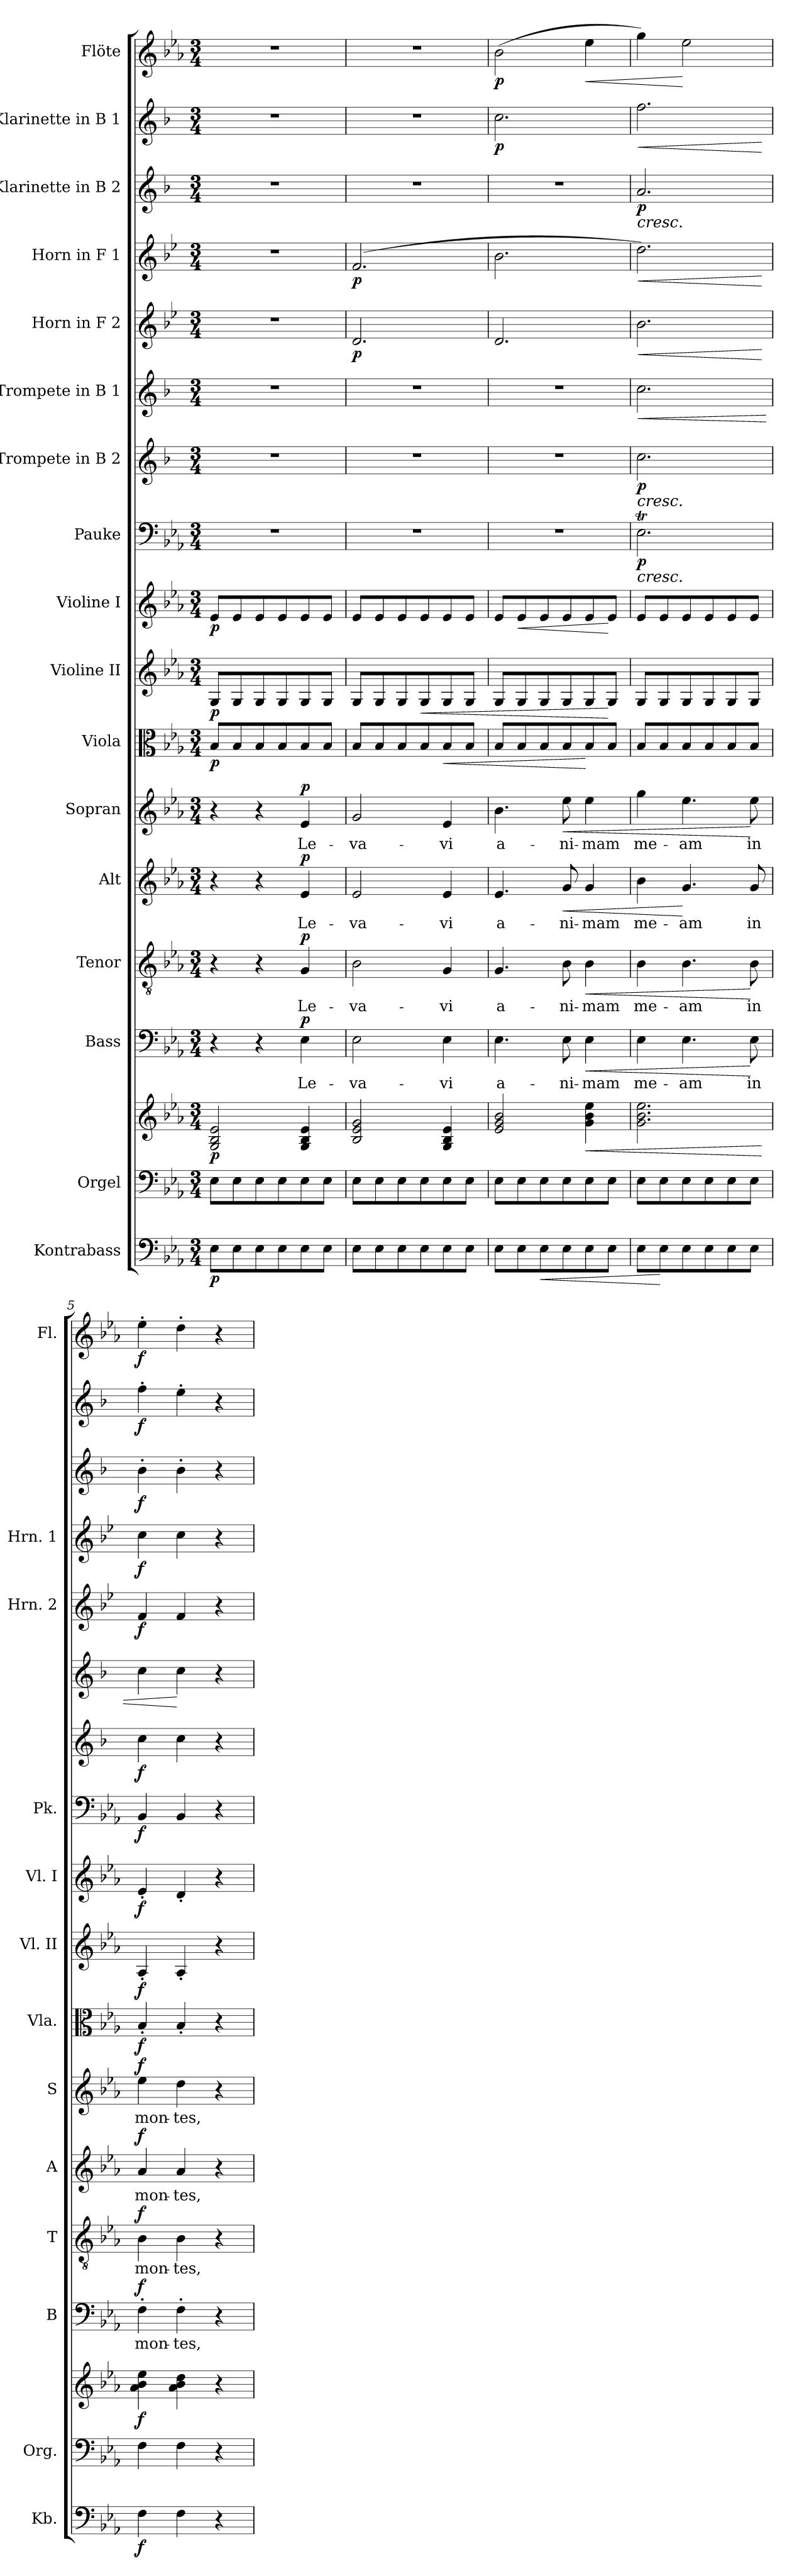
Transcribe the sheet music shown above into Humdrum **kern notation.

**kern	**dynam	**kern	**kern	**dynam	**kern	**text	**dynam	**kern	**text	**dynam	**kern	**text	**dynam	**kern	**text	**dynam	**kern	**dynam	**kern	**dynam	**kern	**dynam	**kern	**dynam	**kern	**dynam	**kern	**dynam	**kern	**dynam	**kern	**dynam	**kern	**dynam	**kern	**dynam	**kern	**dynam
*part17	*part17	*part16	*part16	*part16	*part15	*part15	*part15	*part14	*part14	*part14	*part13	*part13	*part13	*part12	*part12	*part12	*part11	*part11	*part10	*part10	*part9	*part9	*part8	*part8	*part7	*part7	*part6	*part6	*part5	*part5	*part4	*part4	*part3	*part3	*part2	*part2	*part1	*part1
*staff18	*staff18	*staff17	*staff16	*staff16/17	*staff15	*staff15	*staff15	*staff14	*staff14	*staff14	*staff13	*staff13	*staff13	*staff12	*staff12	*staff12	*staff11	*staff11	*staff10	*staff10	*staff9	*staff9	*staff8	*staff8	*staff7	*staff7	*staff6	*staff6	*staff5	*staff5	*staff4	*staff4	*staff3	*staff3	*staff2	*staff2	*staff1	*staff1
*I"Kontrabass	*	*I"Orgel	*	*	*I"Bass	*	*	*I"Tenor	*	*	*I"Alt	*	*	*I"Sopran	*	*	*I"Viola	*	*I"Violine II	*	*I"Violine I	*	*I"Pauke	*	*I"Trompete in B 2	*	*I"Trompete in B 1	*	*I"Horn in F 2	*	*I"Horn in F 1	*	*I"Klarinette in B 2	*	*I"Klarinette in B 1	*	*I"Flöte	*
*I'Kb.	*	*I'Org.	*	*	*I'B	*	*	*I'T	*	*	*I'A	*	*	*I'S	*	*	*I'Vla.	*	*I'Vl. II	*	*I'Vl. I	*	*I'Pk.	*	*	*	*	*	*I'Hrn. 2	*	*I'Hrn. 1	*	*	*	*	*	*I'Fl.	*
*clefF4	*	*clefF4	*clefG2	*	*clefF4	*	*	*clefGv2	*	*	*clefG2	*	*	*clefG2	*	*	*clefC3	*	*clefG2	*	*clefG2	*	*clefF4	*	*clefG2	*	*clefG2	*	*clefG2	*	*clefG2	*	*clefG2	*	*clefG2	*	*clefG2	*
*ITrd7c12	*	*	*	*	*	*	*	*	*	*	*	*	*	*	*	*	*	*	*	*	*	*	*	*	*ITrd1c2	*	*ITrd1c2	*	*ITrd4c7	*	*ITrd4c7	*	*ITrd1c2	*	*ITrd1c2	*	*	*
*k[b-e-a-]	*	*k[b-e-a-]	*k[b-e-a-]	*	*k[b-e-a-]	*	*	*k[b-e-a-]	*	*	*k[b-e-a-]	*	*	*k[b-e-a-]	*	*	*k[b-e-a-]	*	*k[b-e-a-]	*	*k[b-e-a-]	*	*k[b-e-a-]	*	*k[b-e-a-]	*	*k[b-e-a-]	*	*k[b-e-a-]	*	*k[b-e-a-]	*	*k[b-e-a-]	*	*k[b-e-a-]	*	*k[b-e-a-]	*
*E-:	*	*E-:	*E-:	*	*E-:	*	*	*E-:	*	*	*E-:	*	*	*E-:	*	*	*E-:	*	*E-:	*	*E-:	*	*E-:	*	*E-:	*	*E-:	*	*E-:	*	*E-:	*	*E-:	*	*E-:	*	*E-:	*
*M3/4	*	*M3/4	*M3/4	*	*M3/4	*	*	*M3/4	*	*	*M3/4	*	*	*M3/4	*	*	*M3/4	*	*M3/4	*	*M3/4	*	*M3/4	*	*M3/4	*	*M3/4	*	*M3/4	*	*M3/4	*	*M3/4	*	*M3/4	*	*M3/4	*
=1	=1	=1	=1	=1	=1	=1	=1	=1	=1	=1	=1	=1	=1	=1	=1	=1	=1	=1	=1	=1	=1	=1	=1	=1	=1	=1	=1	=1	=1	=1	=1	=1	=1	=1	=1	=1	=1	=1
!	!LO:DY:b	!	!	!LO:DY:b	!	!	!	!	!	!	!	!	!	!	!	!	!	!LO:DY:b	!	!LO:DY:b	!	!LO:DY:b	!	!	!	!	!	!	!	!	!	!	!	!	!	!	!	!
8EE-\L	p	8E-\L	2G/ 2B-/ 2e-/	p	4r	.	.	4r	.	.	4r	.	.	4r	.	.	8B-/L	p	8G/L	p	8e-/L	p	2.r	.	2.r	.	2.r	.	2.r	.	2.r	.	2.r	.	2.r	.	2.r	.
8EE-\	.	8E-\	.	.	.	.	.	.	.	.	.	.	.	.	.	.	8B-/	.	8G/	.	8e-/	.	.	.	.	.	.	.	.	.	.	.	.	.	.	.	.	.
8EE-\	.	8E-\	.	.	4r	.	.	4r	.	.	4r	.	.	4r	.	.	8B-/	.	8G/	.	8e-/	.	.	.	.	.	.	.	.	.	.	.	.	.	.	.	.	.
8EE-\	.	8E-\	.	.	.	.	.	.	.	.	.	.	.	.	.	.	8B-/	.	8G/	.	8e-/	.	.	.	.	.	.	.	.	.	.	.	.	.	.	.	.	.
!	!	!	!	!	!	!LO:LY:b	!LO:DY:a	!	!LO:LY:b	!LO:DY:a	!	!LO:LY:b	!LO:DY:a	!	!LO:LY:b	!LO:DY:a	!	!	!	!	!	!	!	!	!	!	!	!	!	!	!	!	!	!	!	!	!	!
8EE-\	.	8E-\	4G/ 4B-/ 4e-/	.	4E-\	Le-	p	4G/	Le-	p	4e-/	Le-	p	4e-/	Le-	p	8B-/	.	8G/	.	8e-/	.	.	.	.	.	.	.	.	.	.	.	.	.	.	.	.	.
8EE-\J	.	8E-\J	.	.	.	.	.	.	.	.	.	.	.	.	.	.	8B-/J	.	8G/J	.	8e-/J	.	.	.	.	.	.	.	.	.	.	.	.	.	.	.	.	.
=2	=2	=2	=2	=2	=2	=2	=2	=2	=2	=2	=2	=2	=2	=2	=2	=2	=2	=2	=2	=2	=2	=2	=2	=2	=2	=2	=2	=2	=2	=2	=2	=2	=2	=2	=2	=2	=2	=2
!	!	!	!	!	!	!LO:LY:b	!	!	!LO:LY:b	!	!	!LO:LY:b	!	!	!LO:LY:b	!	!	!	!	!	!	!	!	!	!	!	!	!	!	!LO:DY:b	!	!LO:DY:b	!	!	!	!	!	!
8EE-\L	.	8E-\L	2B-/ 2e-/ 2g/	.	2E-\	-va-	.	2B-\	-va-	.	2e-/	-va-	.	2g/	-va-	.	8B-/L	.	8G/L	.	8e-/L	.	2.r	.	2.r	.	2.r	.	2.G/	p	(2.B-/	p	2.r	.	2.r	.	2.r	.
8EE-\	.	8E-\	.	.	.	.	.	.	.	.	.	.	.	.	.	.	8B-/	.	8G/	.	8e-/	.	.	.	.	.	.	.	.	.	.	.	.	.	.	.	.	.
8EE-\	.	8E-\	.	.	.	.	.	.	.	.	.	.	.	.	.	.	8B-/	.	8G/	.	8e-/	.	.	.	.	.	.	.	.	.	.	.	.	.	.	.	.	.
!	!	!	!	!	!	!	!	!	!	!	!	!	!	!	!	!	!	!	!	!LO:HP:b	!	!	!	!	!	!	!	!	!	!	!	!	!	!	!	!	!	!
8EE-\	.	8E-\	.	.	.	.	.	.	.	.	.	.	.	.	.	.	8B-/	.	8G/	<	8e-/	.	.	.	.	.	.	.	.	.	.	.	.	.	.	.	.	.
!	!	!	!	!	!	!LO:LY:b	!	!	!LO:LY:b	!	!	!LO:LY:b	!	!	!LO:LY:b	!	!	!LO:HP:b	!	!	!	!	!	!	!	!	!	!	!	!	!	!	!	!	!	!	!	!
8EE-\	.	8E-\	4G/ 4B-/ 4e-/	.	4E-\	-vi	.	4G/	-vi	.	4e-/	-vi	.	4e-/	-vi	.	8B-/	<	8G/	.	8e-/	.	.	.	.	.	.	.	.	.	.	.	.	.	.	.	.	.
8EE-\J	.	8E-\J	.	.	.	.	.	.	.	.	.	.	.	.	.	.	8B-/J	.	8G/J	.	8e-/J	.	.	.	.	.	.	.	.	.	.	.	.	.	.	.	.	.
=3	=3	=3	=3	=3	=3	=3	=3	=3	=3	=3	=3	=3	=3	=3	=3	=3	=3	=3	=3	=3	=3	=3	=3	=3	=3	=3	=3	=3	=3	=3	=3	=3	=3	=3	=3	=3	=3	=3
!	!	!	!	!	!	!LO:LY:b	!	!	!LO:LY:b	!	!	!LO:LY:b	!	!	!LO:LY:b	!	!	!	!	!	!	!	!	!	!	!	!	!	!	!	!	!	!	!	!	!LO:DY:b	!	!LO:DY:b
8EE-\L	.	8E-\L	2e-/ 2g/ 2b-/	.	4.E-\	a-	.	4.G/	a-	.	4.e-/	a-	.	4.b-\	a-	.	8B-/L	.	8G/L	.	8e-/L	.	2.r	.	2.r	.	2.r	.	2.G/	.	2.e-\	.	2.r	.	2.b-\	p	(>2b-\	p
!	!	!	!	!	!	!	!	!	!	!	!	!	!	!	!	!	!	!	!	!	!	!LO:HP:b	!	!	!	!	!	!	!	!	!	!	!	!	!	!	!	!
8EE-\	.	8E-\	.	.	.	.	.	.	.	.	.	.	.	.	.	.	8B-/	.	8G/	.	8e-/	<	.	.	.	.	.	.	.	.	.	.	.	.	.	.	.	.
!	!LO:HP:b	!	!	!	!	!	!	!	!	!	!	!	!	!	!	!	!	!	!	!	!	!	!	!	!	!	!	!	!	!	!	!	!	!	!	!	!	!
8EE-\	<	8E-\	.	.	.	.	.	.	.	.	.	.	.	.	.	.	8B-/	.	8G/	.	8e-/	.	.	.	.	.	.	.	.	.	.	.	.	.	.	.	.	.
!	!	!	!	!	!	!LO:LY:b	!	!	!LO:LY:b	!	!	!LO:LY:b	!LO:HP:b	!	!LO:LY:b	!LO:HP:b	!	!	!	!	!	!	!	!	!	!	!	!	!	!	!	!	!	!	!	!	!	!
8EE-\	.	8E-\	.	.	8E-\	-ni-	.	8B-\	-ni-	.	8g/	-ni-	<	8ee-\	-ni-	<	8B-/	.	8G/	.	8e-/	.	.	.	.	.	.	.	.	.	.	.	.	.	.	.	.	.
!	!	!	!	!LO:HP:b	!	!LO:LY:b	!LO:HP:b	!	!LO:LY:b	!LO:HP:b	!	!LO:LY:b	!	!	!LO:LY:b	!	!	!	!	!	!	!	!	!	!	!	!	!	!	!	!	!	!	!	!	!	!	!LO:HP:b
8EE-\	.	8E-\	4g\ 4b-\ 4ee-\	<	4E-\	-mam	<	4B-\	-mam	<	4g/	-mam	.	4ee-\	-mam	.	8B-/	[	8G/	.	8e-/	.	.	.	.	.	.	.	.	.	.	.	.	.	.	.	4ee-\	<
8EE-\J	.	8E-\J	.	.	.	.	.	.	.	.	.	.	.	.	.	.	8B-/J	.	8G/J	[	8e-/J	[	.	.	.	.	.	.	.	.	.	.	.	.	.	.	.	.
=4	=4	=4	=4	=4	=4	=4	=4	=4	=4	=4	=4	=4	=4	=4	=4	=4	=4	=4	=4	=4	=4	=4	=4	=4	=4	=4	=4	=4	=4	=4	=4	=4	=4	=4	=4	=4	=4	=4
!	!	!	!	!	!	!LO:LY:b	!	!	!LO:LY:b	!	!	!LO:LY:b	!	!	!LO:LY:b	!	!	!	!	!	!	!	!	!LO:HP:b	!	!LO:HP:b	!	!LO:HP:b	!	!LO:HP:b	!	!LO:HP:b	!	!LO:HP:b	!	!LO:HP:b	!	!
!	!	!	!	!	!	!	!	!	!	!	!	!	!	!	!	!	!	!	!	!	!	!	!	!LO:DY:n=1:b	!	!LO:DY:n=1:b	!	!	!	!	!	!	!	!LO:DY:n=1:b	!	!	!	!
8EE-\L	.	8E-\L	2.g\ 2.b-\ 2.ee-\	.	4E-\	me-	.	4B-\	me-	.	4b-\	me-	.	4gg\	me-	.	8B-/L	.	8G/L	.	8e-/L	.	2.E-T\	< p	2.b-\	< p	2.b-\	<	2.e-\	<	2.g\)	<	2.g/	< p	2.ee-\	<	4gg\)	.
8EE-\	[	8E-\	.	.	.	.	.	.	.	.	.	.	.	.	.	.	8B-/	.	8G/	.	8e-/	.	.	.	.	.	.	.	.	.	.	.	.	.	.	.	.	.
!	!	!	!	!	!	!LO:LY:b	!	!	!LO:LY:b	!	!	!LO:LY:b	!	!	!LO:LY:b	!	!	!	!	!	!	!	!	!	!	!	!	!	!	!	!	!	!	!	!	!	!	!
8EE-\	.	8E-\	.	.	4.E-\	-am	.	4.B-\	-am	.	4.g/	-am	[	4.ee-\	-am	.	8B-/	.	8G/	.	8e-/	.	.	.	.	.	.	.	.	.	.	.	.	.	.	.	2ee-\	[
8EE-\	.	8E-\	.	.	.	.	.	.	.	.	.	.	.	.	.	.	8B-/	.	8G/	.	8e-/	.	.	.	.	.	.	.	.	.	.	.	.	.	.	.	.	.
8EE-\	.	8E-\	.	.	.	.	.	.	.	.	.	.	.	.	.	.	8B-/	.	8G/	.	8e-/	.	.	.	.	.	.	.	.	.	.	.	.	.	.	.	.	.
!	!	!	!	!	!	!LO:LY:b	!	!	!LO:LY:b	!	!	!LO:LY:b	!	!	!LO:LY:b	!	!	!	!	!	!	!	!	!	!	!	!	!	!	!	!	!	!	!	!	!	!	!
8EE-\J	.	8E-\J	.	.	8E-\	in	[	8B-\	in	[	8g/	in	.	8ee-\	in	[	8B-/J	.	8G/J	.	8e-/J	.	.	.	.	.	.	.	.	.	.	.	.	.	.	.	.	.
.	.	.	.	[	.	.	.	.	.	.	.	.	.	.	.	.	.	.	.	.	.	.	.	.	.	.	.	.	.	[	.	[	.	.	.	[	.	.
=5	=5	=5	=5	=5	=5	=5	=5	=5	=5	=5	=5	=5	=5	=5	=5	=5	=5	=5	=5	=5	=5	=5	=5	=5	=5	=5	=5	=5	=5	=5	=5	=5	=5	=5	=5	=5	=5	=5
!	!LO:DY:b	!	!	!LO:DY:b	!	!LO:LY:b	!LO:DY:a	!	!LO:LY:b	!LO:DY:a	!	!LO:LY:b	!LO:DY:a	!	!LO:LY:b	!LO:DY:a	!	!LO:DY:b	!	!LO:DY:b	!	!LO:DY:b	!	!LO:DY:b	!	!LO:DY:b	!	!	!	!LO:DY:b	!	!LO:DY:b	!	!LO:DY:b	!	!LO:DY:b	!	!LO:DY:b
4FF\	f	4F\	4a-\ 4b-\ 4ee-\	f	4F'>\	mon-	f	4B-\	mon-	f	4a-/	mon-	f	4ee-\	mon-	f	4B-'</	f	4A-'</	f	4e-'</	f	4BB-/	f	4b-\	f	4b-\	.	4B-/	f	4f\	f	4a-'>\	f	4ee-'>\	f	4ee-'>\	f
!	!	!	!	!	!	!LO:LY:b	!	!	!LO:LY:b	!	!	!LO:LY:b	!	!	!LO:LY:b	!	!	!	!	!	!	!	!	!	!	!	!	!	!	!	!	!	!	!	!	!	!	!
4FF\	.	4F\	4a-\ 4b-\ 4dd\	.	4F'>\	-tes,	.	4B-\	-tes,	.	4a-/	-tes,	.	4dd\	-tes,	.	4B-'</	.	4A-'</	.	4d'</	.	4BB-/	[	4b-\	[	4b-\	[	4B-/	.	4f\	.	4a-'>\	[	4dd'>\	.	4dd'>\	.
4r	.	4r	4r	.	4r	.	.	4r	.	.	4r	.	.	4r	.	.	4r	.	4r	.	4r	.	4r	.	4r	.	4r	.	4r	.	4r	.	4r	.	4r	.	4r	.
=	=	=	=	=	=	=	=	=	=	=	=	=	=	=	=	=	=	=	=	=	=	=	=	=	=	=	=	=	=	=	=	=	=	=	=	=	=	=
*-	*-	*-	*-	*-	*-	*-	*-	*-	*-	*-	*-	*-	*-	*-	*-	*-	*-	*-	*-	*-	*-	*-	*-	*-	*-	*-	*-	*-	*-	*-	*-	*-	*-	*-	*-	*-	*-	*-
